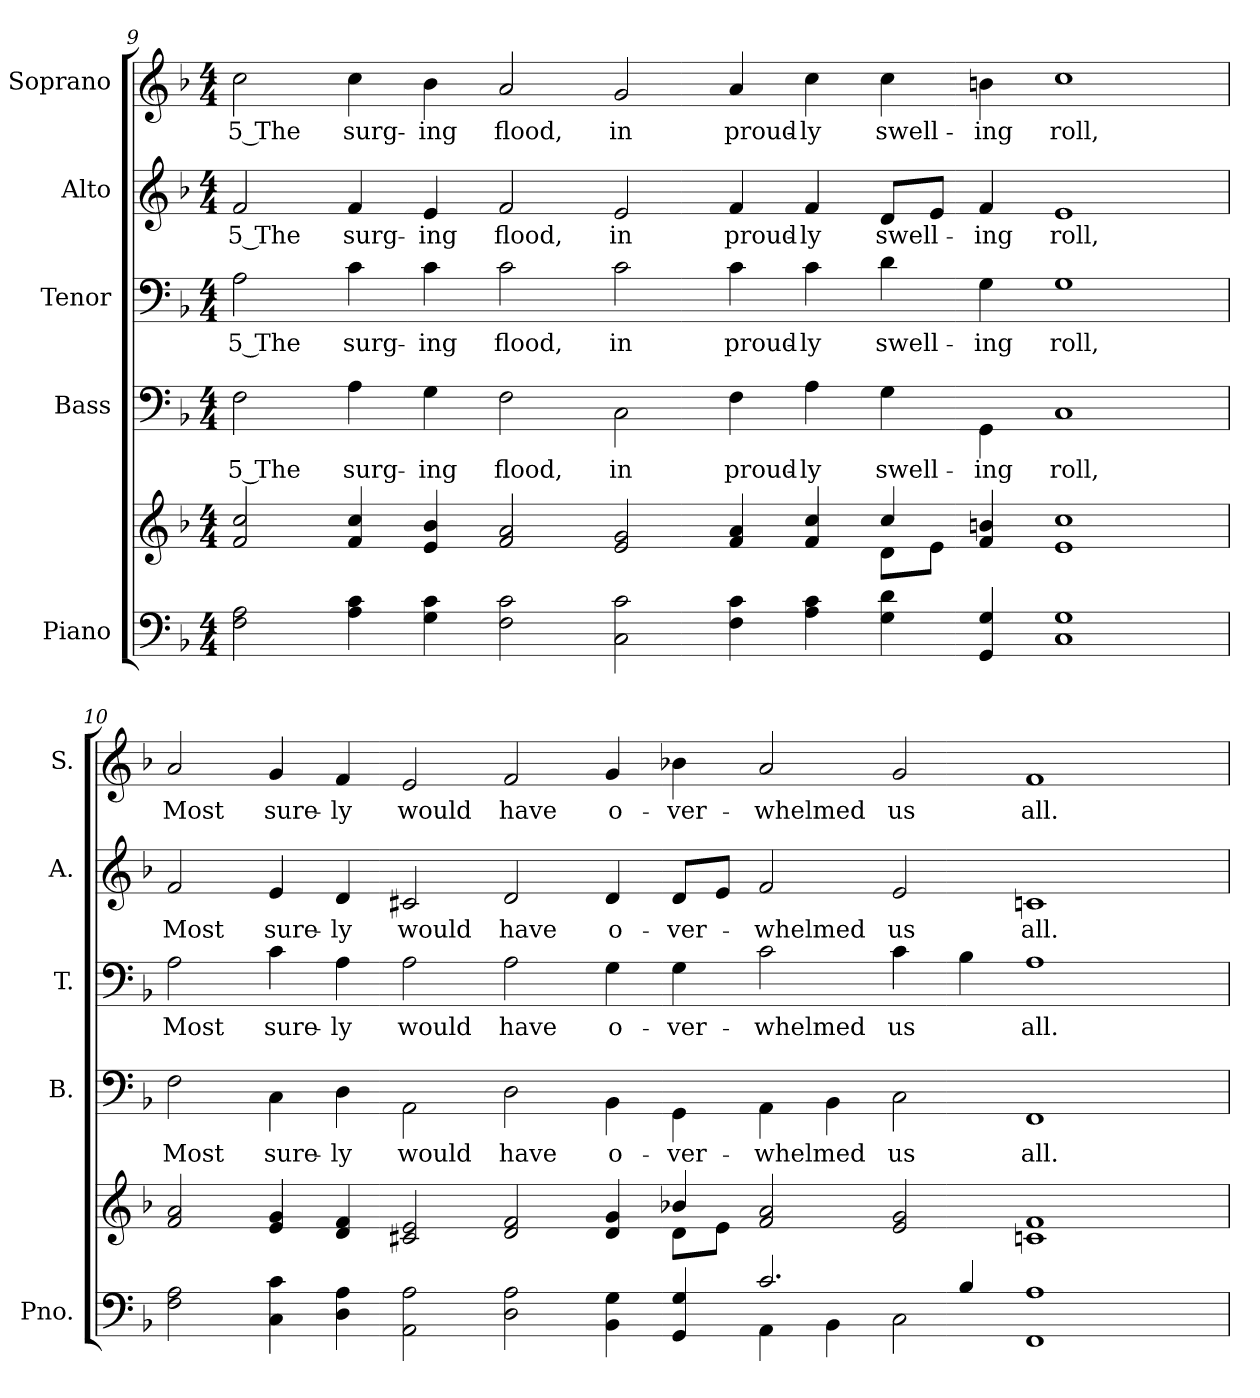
**kern	**kern	**kern	**text	**kern	**text	**kern	**text	**kern	**text
*part5	*part5	*part4	*part4	*part3	*part3	*part2	*part2	*part1	*part1
*staff6	*staff5	*staff4	*staff4	*staff3	*staff3	*staff2	*staff2	*staff1	*staff1
*I"Piano	*	*I"Bass	*	*I"Tenor	*	*I"Alto	*	*I"Soprano	*
*I'Pno.	*	*I'B.	*	*I'T.	*	*I'A.	*	*I'S.	*
!!LO:PB:g=z
*clefF4	*clefG2	*clefF4	*	*clefF4	*	*clefG2	*	*clefG2	*
*k[b-]	*k[b-]	*k[b-]	*	*k[b-]	*	*k[b-]	*	*k[b-]	*
*F:	*F:	*F:	*	*F:	*	*F:	*	*F:	*
*M4/4	*M4/4	*M4/4	*	*M4/4	*	*M4/4	*	*M4/4	*
=9	=9	=9	=9	=9	=9	=9	=9	=9	=9
*	*^	*	*	*	*	*	*	*	*
!	!	!	!	!LO:LY:b:color=#000000	!	!	!	!	!	!
!	!	!	!	!	!	!LO:LY:b:color=#000000	!	!	!	!
!	!	!	!	!	!	!	!	!LO:LY:b:color=#000000	!	!
!	!	!	!	!	!	!	!	!	!	!LO:LY:b:color=#000000
2Fi\ 2Ai	2fi/ 2cci	1ryy	2Fi\	5 The	2Ai\	5 The	2fi/	5 The	2cci\	5 The
!	!	!	!	!LO:LY:b:color=#000000	!	!	!	!	!	!
!	!	!	!	!	!	!LO:LY:b:color=#000000	!	!	!	!
!	!	!	!	!	!	!	!	!LO:LY:b:color=#000000	!	!
!	!	!	!	!	!	!	!	!	!	!LO:LY:b:color=#000000
4Ai\ 4ci	4fi/ 4cci	.	4Ai\	surg-	4ci\	surg-	4fi/	surg-	4cci\	surg-
!	!	!	!	!LO:LY:b:color=#000000	!	!	!	!	!	!
!	!	!	!	!	!	!LO:LY:b:color=#000000	!	!	!	!
!	!	!	!	!	!	!	!	!LO:LY:b:color=#000000	!	!
!	!	!	!	!	!	!	!	!	!	!LO:LY:b:color=#000000
4Gi\ 4ci	4ei/ 4b-i	.	4Gi\	-ing	4ci\	-ing	4ei/	-ing	4b-i\	-ing
!	!	!	!	!LO:LY:b:color=#000000	!	!	!	!	!	!
!	!	!	!	!	!	!LO:LY:b:color=#000000	!	!	!	!
!	!	!	!	!	!	!	!	!LO:LY:b:color=#000000	!	!
!	!	!	!	!	!	!	!	!	!	!LO:LY:b:color=#000000
2Fi\ 2ci	2fi/ 2ai	1ryy	2Fi\	flood,	2ci\	flood,	2fi/	flood,	2ai/	flood,
!	!	!	!	!LO:LY:b:color=#000000	!	!	!	!	!	!
!	!	!	!	!	!	!LO:LY:b:color=#000000	!	!	!	!
!	!	!	!	!	!	!	!	!LO:LY:b:color=#000000	!	!
!	!	!	!	!	!	!	!	!	!	!LO:LY:b:color=#000000
2Ci\ 2ci	2ei/ 2gi	.	2Ci\	in	2ci\	in	2ei/	in	2gi/	in
!	!	!	!	!LO:LY:b:color=#000000	!	!	!	!	!	!
!	!	!	!	!	!	!LO:LY:b:color=#000000	!	!	!	!
!	!	!	!	!	!	!	!	!LO:LY:b:color=#000000	!	!
!	!	!	!	!	!	!	!	!	!	!LO:LY:b:color=#000000
4Fi\ 4ci	4fi/ 4ai	2ryy	4Fi\	proud-	4ci\	proud-	4fi/	proud-	4ai/	proud-
!	!	!	!	!LO:LY:b:color=#000000	!	!	!	!	!	!
!	!	!	!	!	!	!LO:LY:b:color=#000000	!	!	!	!
!	!	!	!	!	!	!	!	!LO:LY:b:color=#000000	!	!
!	!	!	!	!	!	!	!	!	!	!LO:LY:b:color=#000000
4Ai\ 4ci	4fi/ 4cci	.	4Ai\	-ly	4ci\	-ly	4fi/	-ly	4cci\	-ly
!	!	!	!	!LO:LY:b:color=#000000	!	!	!	!	!	!
!	!	!	!	!	!	!LO:LY:b:color=#000000	!	!	!	!
!	!	!	!	!	!	!	!	!LO:LY:b:color=#000000	!	!
!	!	!	!	!	!	!	!	!	!	!LO:LY:b:color=#000000
4Gi\ 4di	4cci/	8di\L	4Gi\	swell-	4di\	swell-	8di/L	swell-	4cci\	swell-
.	.	8ei\J	.	.	.	.	8ei/J	.	.	.
!	!	!	!	!LO:LY:b:color=#000000	!	!	!	!	!	!
!	!	!	!	!	!	!LO:LY:b:color=#000000	!	!	!	!
!	!	!	!	!	!	!	!	!LO:LY:b:color=#000000	!	!
!	!	!	!	!	!	!	!	!	!	!LO:LY:b:color=#000000
4GGi/ 4Gi	4fi/ 4bni	4ryy	4GGi\	-ing	4Gi\	-ing	4fi/	-ing	4bni\	-ing
!	!	!	!	!LO:LY:b:color=#000000	!	!	!	!	!	!
!	!	!	!	!	!	!LO:LY:b:color=#000000	!	!	!	!
!	!	!	!	!	!	!	!	!LO:LY:b:color=#000000	!	!
!	!	!	!	!	!	!	!	!	!	!LO:LY:b:color=#000000
1Ci 1Gi	1ei 1cci	1ryy	1Ci	roll,	1Gi	roll,	1ei	roll,	1cci	roll,
!!LO:PB:g=z
=10	=10	=10	=10	=10	=10	=10	=10	=10	=10	=10
*^	*	*	*	*	*	*	*	*	*	*
!	!	!	!	!	!LO:LY:b:color=#000000	!	!	!	!	!	!
!	!	!	!	!	!	!	!LO:LY:b:color=#000000	!	!	!	!
!	!	!	!	!	!	!	!	!	!LO:LY:b:color=#000000	!	!
!	!	!	!	!	!	!	!	!	!	!	!LO:LY:b:color=#000000
2Fi\ 2Ai	1ryy	2fi/ 2ai	1ryy	2Fi\	Most	2Ai\	Most	2fi/	Most	2ai/	Most
!	!	!	!	!	!LO:LY:b:color=#000000	!	!	!	!	!	!
!	!	!	!	!	!	!	!LO:LY:b:color=#000000	!	!	!	!
!	!	!	!	!	!	!	!	!	!LO:LY:b:color=#000000	!	!
!	!	!	!	!	!	!	!	!	!	!	!LO:LY:b:color=#000000
4Ci\ 4ci	.	4ei/ 4gi	.	4Ci\	sure-	4ci\	sure-	4ei/	sure-	4gi/	sure-
!	!	!	!	!	!LO:LY:b:color=#000000	!	!	!	!	!	!
!	!	!	!	!	!	!	!LO:LY:b:color=#000000	!	!	!	!
!	!	!	!	!	!	!	!	!	!LO:LY:b:color=#000000	!	!
!	!	!	!	!	!	!	!	!	!	!	!LO:LY:b:color=#000000
4Di\ 4Ai	.	4di/ 4fi	.	4Di\	-ly	4Ai\	-ly	4di/	-ly	4fi/	-ly
!	!	!	!	!	!LO:LY:b:color=#000000	!	!	!	!	!	!
!	!	!	!	!	!	!	!LO:LY:b:color=#000000	!	!	!	!
!	!	!	!	!	!	!	!	!	!LO:LY:b:color=#000000	!	!
!	!	!	!	!	!	!	!	!	!	!	!LO:LY:b:color=#000000
2AAi\ 2Ai	1ryy	2c#Xi/ 2ei	1ryy	2AAi\	would	2Ai\	would	2c#Xi/	would	2ei/	would
!	!	!	!	!	!LO:LY:b:color=#000000	!	!	!	!	!	!
!	!	!	!	!	!	!	!LO:LY:b:color=#000000	!	!	!	!
!	!	!	!	!	!	!	!	!	!LO:LY:b:color=#000000	!	!
!	!	!	!	!	!	!	!	!	!	!	!LO:LY:b:color=#000000
2Di\ 2Ai	.	2di/ 2fi	.	2Di\	have	2Ai\	have	2di/	have	2fi/	have
!	!	!	!	!	!LO:LY:b:color=#000000	!	!	!	!	!	!
!	!	!	!	!	!	!	!LO:LY:b:color=#000000	!	!	!	!
!	!	!	!	!	!	!	!	!	!LO:LY:b:color=#000000	!	!
!	!	!	!	!	!	!	!	!	!	!	!LO:LY:b:color=#000000
4BB-i\ 4Gi	2ryy	4di/ 4gi	4ryy	4BB-i\	o-	4Gi\	o-	4di/	o-	4gi/	o-
!	!	!	!	!	!LO:LY:b:color=#000000	!	!	!	!	!	!
!	!	!	!	!	!	!	!LO:LY:b:color=#000000	!	!	!	!
!	!	!	!	!	!	!	!	!	!LO:LY:b:color=#000000	!	!
!	!	!	!	!	!	!	!	!	!	!	!LO:LY:b:color=#000000
4GGi/ 4Gi	.	4b-Xi/	8di\L	4GGi\	-ver-	4Gi\	-ver-	8di/L	-ver-	4b-Xi\	-ver-
.	.	.	8ei\J	.	.	.	.	8ei/J	.	.	.
!	!	!	!	!	!LO:LY:b:color=#000000	!	!	!	!	!	!
!	!	!	!	!	!	!	!LO:LY:b:color=#000000	!	!	!	!
!	!	!	!	!	!	!	!	!	!LO:LY:b:color=#000000	!	!
!	!	!	!	!	!	!	!	!	!	!	!LO:LY:b:color=#000000
2.ci/	4AAi\	2fi/ 2ai	2ryy	4AAi\	-whelmed	2ci\	-whelmed	2fi/	-whelmed	2ai/	-whelmed
.	4BB-i\	.	.	4BB-i\	.	.	.	.	.	.	.
!	!	!	!	!	!LO:LY:b:color=#000000	!	!	!	!	!	!
!	!	!	!	!	!	!	!LO:LY:b:color=#000000	!	!	!	!
!	!	!	!	!	!	!	!	!	!LO:LY:b:color=#000000	!	!
!	!	!	!	!	!	!	!	!	!	!	!LO:LY:b:color=#000000
.	2Ci\	2ei/ 2gi	1ryy	2Ci\	us	4ci\	us	2ei/	us	2gi/	us
4B-i/	.	.	.	.	.	4B-i\	.	.	.	.	.
!	!	!	!	!	!LO:LY:b:color=#000000	!	!	!	!	!	!
!	!	!	!	!	!	!	!LO:LY:b:color=#000000	!	!	!	!
!	!	!	!	!	!	!	!	!	!LO:LY:b:color=#000000	!	!
!	!	!	!	!	!	!	!	!	!	!	!LO:LY:b:color=#000000
1FFi 1Ai	2ryy	1cni 1fi	.	1FFi	all.	1Ai	all.	1cni	all.	1fi	all.
.	2ryy	.	2ryy	.	.	.	.	.	.	.	.
*v	*v	*	*	*	*	*	*	*	*	*	*
*	*v	*v	*	*	*	*	*	*	*	*
=	=	=	=	=	=	=	=	=	=
*-	*-	*-	*-	*-	*-	*-	*-	*-	*-
